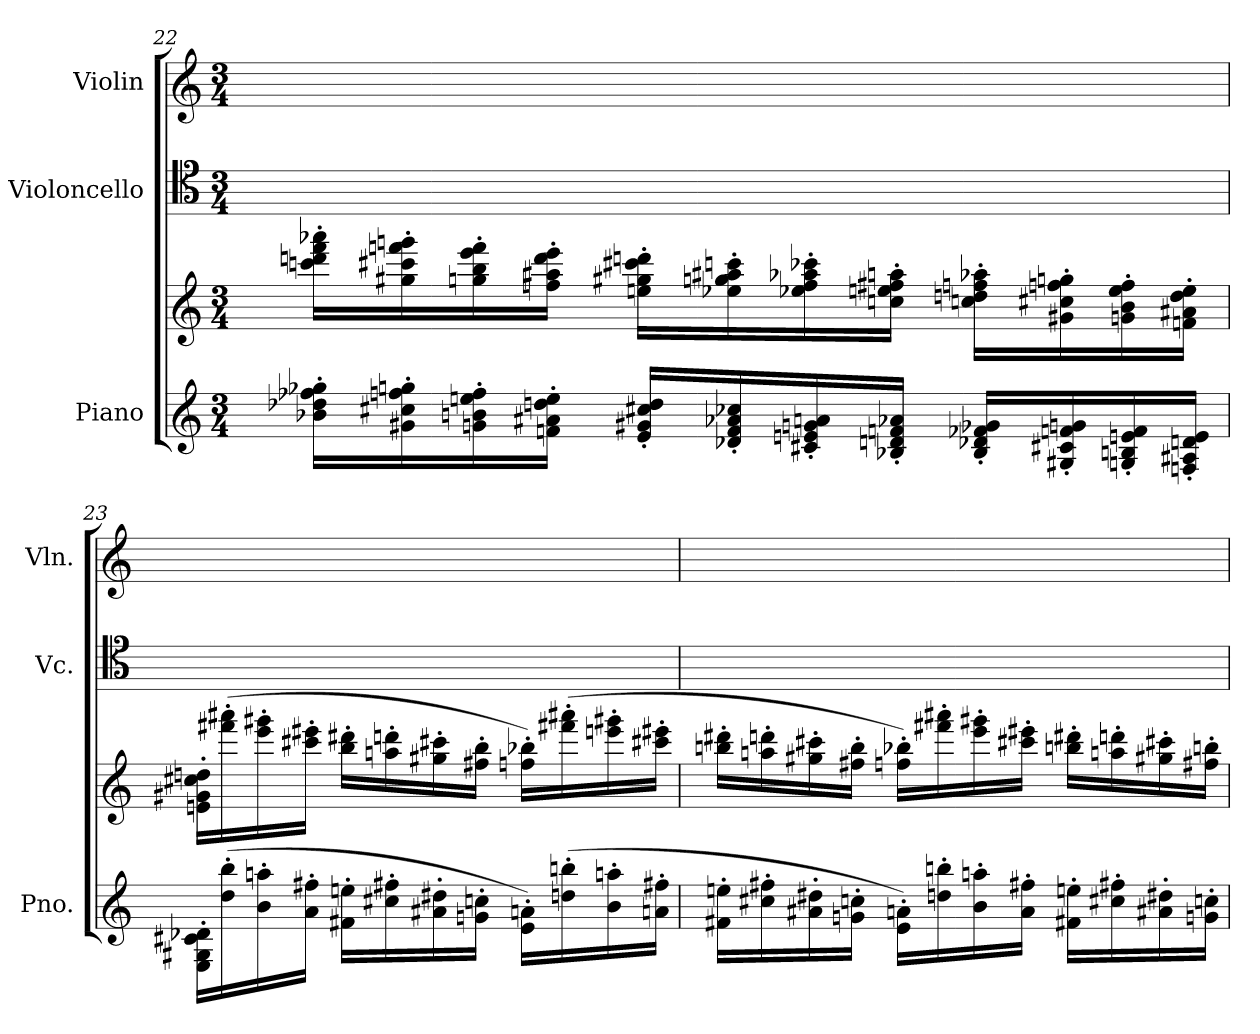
**kern	**kern	**kern	**kern
*part3	*part3	*part2	*part1
*staff4	*staff3	*staff2	*staff1
*I"Piano	*	*I"Violoncello	*I"Violin
*I'Pno.	*	*I'Vc.	*I'Vln.
*clefG2	*clefG2	*clefC4	*clefG2
*k[]	*k[]	*k[]	*k[]
*C:	*C:	*C:	*C:
*M3/4	*M3/4	*M3/4	*M3/4
=22	=22	=22	=22
16b-X' 16dd-X' 16ff-X' 16gg-X'LL	16cccn' 16dddn' 16fff' 16aaa-X'LL	8ryy	8ryy
16g#X' 16cc#X' 16ffn' 16ggn'	16gg#X' 16ccc#X' 16fffn' 16gggn'	.	.
16gn' 16bn' 16een' 16ff'	16ggn' 16bb' 16eee' 16fff'	8ryy	8ryy
16fn' 16a#X' 16ddn' 16ee'JJ	16ffn' 16aa#X' 16ddd' 16eee'JJ	.	.
16e' 16g#X' 16cc#X' 16dd'LL	16een' 16gg#X' 16ccc#X' 16dddn'LL	16ryy	16ryy
16d-X' 16f' 16a-X' 16cc-X'	16ee-X' 16ggn' 16aa#X' 16cccn'	8ryy	8ryy
16c#X' 16en' 16gn' 16an'	16ee-X' 16ff' 16aa-X' 16ccc-X'	.	.
16B-X' 16dn' 16fn' 16a-X'JJ	16ccn' 16een' 16ff#X' 16aan'JJ	16ryy	16ryy
16B-' 16d-X' 16f-X' 16g-X'LL	16ccn' 16ddn' 16ffn' 16aa-X'LL	16ryy	16ryy
16G#X' 16c#X' 16fn' 16gn'	16g#X' 16cc#X' 16ffn' 16ggn'	8ryy	8ryy
16Gn' 16Bn' 16en' 16f'	16gn' 16b' 16ee' 16ff'	.	.
16Fn' 16A#X' 16dn' 16e'JJ	16fn' 16a#X' 16dd' 16ee'JJ	16ryy	16ryy
=23	=23	=23	=23
16E'\ 16G#X'\ 16c#X'\ 16d-X'\LL	16en' 16g#X' 16cc#X' 16ddn'LL	16ryy	16ryy
(16dd' 16bb'	(16fff#X' 16aaa#X'	16ryy	16ryy
16b' 16aan'	16eee' 16ggg#X'	8ryy	8ryy
16a' 16ff#X'JJ	16ccc#X' 16eee#X'JJ	.	.
16f#X' 16een'LL	16bb' 16ddd#X'LL	8ryy	8ryy
16cc#X' 16ff#X'	16aan' 16dddn'	.	.
16a#X' 16dd#X'	16gg#X' 16ccc#X'	8ryy	8ryy
16gn' 16ccn'JJ	16ff#X' 16bb'JJ	.	.
16e' 16an'LL)	16ffn' 16bb-X'LL)	8ryy	8ryy
(16ddn' 16bbn'	(16fff#X' 16aaa#X'	.	.
16b' 16aan'	16eeen' 16ggg#X'	8ryy	8ryy
16an' 16ff#X'JJ	16ccc#X' 16eee#X'JJ	.	.
=24	=24	=24	=24
16f#X' 16een'LL	16bbn' 16ddd#X'LL	8ryy	8ryy
16cc#X' 16ff#X'	16aan' 16dddn'	.	.
16a#X' 16dd#X'	16gg#X' 16ccc#X'	8ryy	8ryy
16gn' 16ccn'JJ	16ff#X' 16bb'JJ	.	.
16e' 16an'LL)	16ffn' 16bb-X'LL)	8ryy	8ryy
16ddn' 16bbn'	16fff#X' 16aaa#X'	.	.
16b' 16aan'	16eee' 16ggg#X'	8ryy	8ryy
16a' 16ff#X'JJ	16ccc#X' 16eee#X'JJ	.	.
16f#X' 16een'LL	16bbn' 16ddd#X'LL	16ryy	16ryy
16cc#X' 16ff#X'	16aan' 16dddn'	8ryy	8ryy
16a#X' 16dd#X'	16gg#X' 16ccc#X'	.	.
16gn' 16ccn'JJ	16ff#X' 16bbn'JJ	16ryy	16ryy
=	=	=	=
*-	*-	*-	*-
